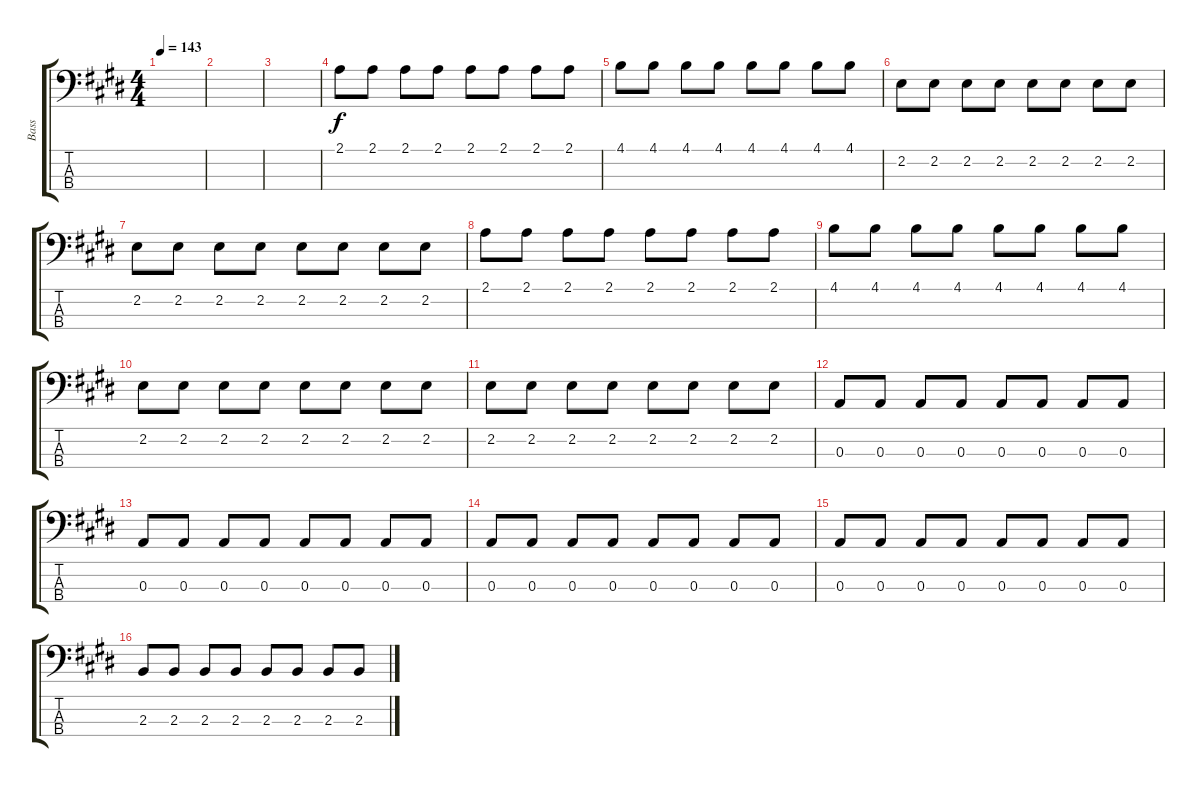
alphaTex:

\track ("Bass" "Bass") {instrument electricbasspick}
\staff {score tabs}
\tuning (G2 D2 A1 E1) {hide}
\ts (4 4)
\tempo 143
\clef f4
\ks e
|
|
|
2.1.8 2.1.8 2.1.8 2.1.8 2.1.8 2.1.8 2.1.8 2.1.8 |
4.1.8 4.1.8 4.1.8 4.1.8 4.1.8 4.1.8 4.1.8 4.1.8 |
2.2.8 2.2.8 2.2.8 2.2.8 2.2.8 2.2.8 2.2.8 2.2.8 |
2.2.8 2.2.8 2.2.8 2.2.8 2.2.8 2.2.8 2.2.8 2.2.8 |
2.1.8 2.1.8 2.1.8 2.1.8 2.1.8 2.1.8 2.1.8 2.1.8 |
4.1.8 4.1.8 4.1.8 4.1.8 4.1.8 4.1.8 4.1.8 4.1.8 |
2.2.8 2.2.8 2.2.8 2.2.8 2.2.8 2.2.8 2.2.8 2.2.8 |
2.2.8 2.2.8 2.2.8 2.2.8 2.2.8 2.2.8 2.2.8 2.2.8 |
0.3.8 0.3.8 0.3.8 0.3.8 0.3.8 0.3.8 0.3.8 0.3.8 |
0.3.8 0.3.8 0.3.8 0.3.8 0.3.8 0.3.8 0.3.8 0.3.8 |
0.3.8 0.3.8 0.3.8 0.3.8 0.3.8 0.3.8 0.3.8 0.3.8 |
0.3.8 0.3.8 0.3.8 0.3.8 0.3.8 0.3.8 0.3.8 0.3.8 |
2.3.8 2.3.8 2.3.8 2.3.8 2.3.8 2.3.8 2.3.8 2.3.8
